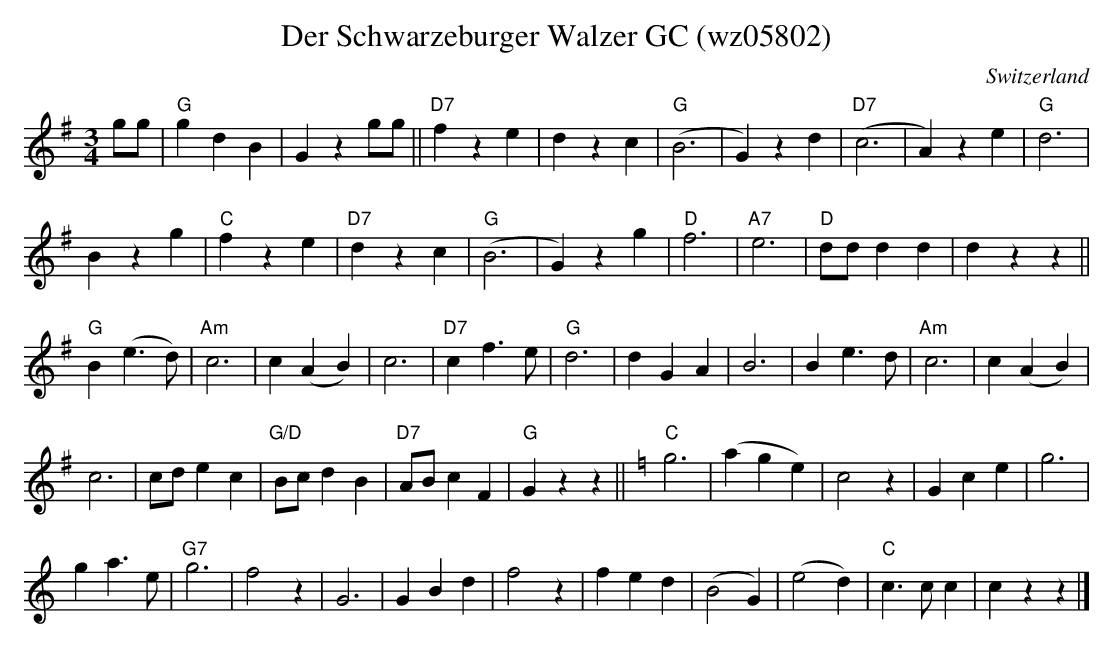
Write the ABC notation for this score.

X:1
T: Der Schwarzeburger Walzer GC (wz05802)
O:Switzerland
M:3/4
L:1/4
K:G major
g/g/ | "G"gdB | Gzg/g/ || "D7"fze | dzc | "G"(B3 | G)zd | "D7"(c3 | A)ze | "G"d3 |
Bzg | "C"fze | "D7"dzc | "G"(B3 | G)zg | "D"f3 | "A7"e3 | "D"d/d/ dd | dzz ||
"G"B(e>d) | "Am"c3 | c(AB) | c3 | "D7"cf>e | "G"d3 | dGA | B3 | Be>d | "Am"c3 | c(AB) |
c3 | c/d/ ec | "G/D"B/c/dB | "D7"A/B/ cF | "G"Gzz || [K:C] "C"g3 | (age) | c2z | Gce | g3 |
ga>e | "G7"g3 | f2z | G3 | GBd | f2z | fed | (B2G) | (e2d) | "C"c>cc | czz |]
